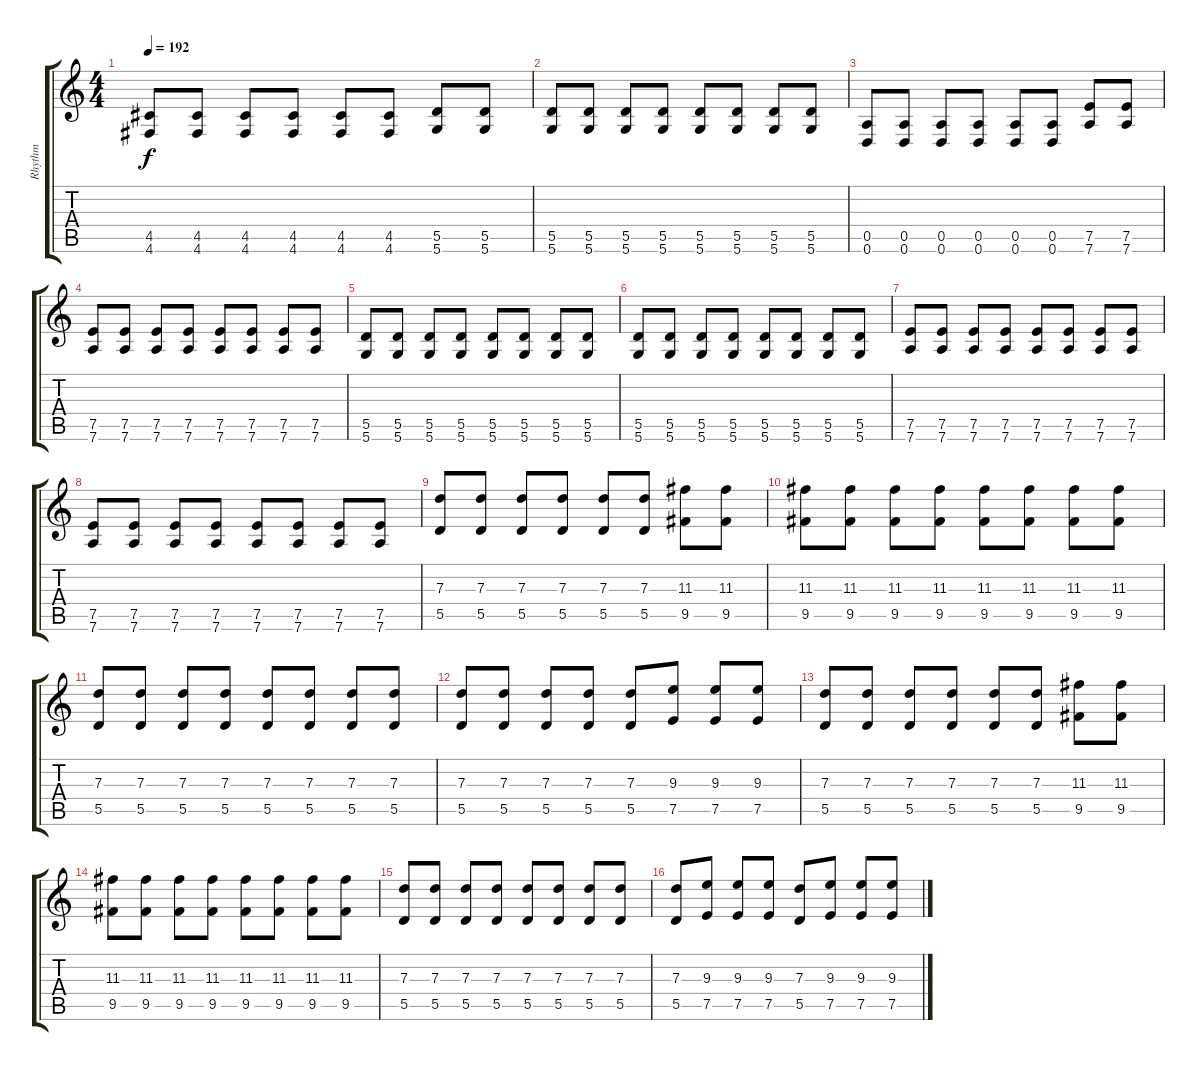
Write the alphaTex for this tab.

\track ("Rhythm" "Rhythm") {instrument overdrivenguitar}
\staff {score tabs}
\tuning (E4 B3 G3 D3 A2 D2) {hide}
\ts (4 4)
\tempo 192
\clef g2
\ks c
(4.5 4.6).8{dy f} (4.5 4.6).8 (4.5 4.6).8 (4.5 4.6).8 (4.5 4.6).8 (4.5 4.6).8 (5.5 5.6).8 (5.5 5.6).8 |
(5.5 5.6).8 (5.5 5.6).8 (5.5 5.6).8 (5.5 5.6).8 (5.5 5.6).8 (5.5 5.6).8 (5.5 5.6).8 (5.5 5.6).8 |
(0.5 0.6).8 (0.5 0.6).8 (0.5 0.6).8 (0.5 0.6).8 (0.5 0.6).8 (0.5 0.6).8 (7.5 7.6).8 (7.5 7.6).8 |
(7.5 7.6).8 (7.5 7.6).8 (7.5 7.6).8 (7.5 7.6).8 (7.5 7.6).8 (7.5 7.6).8 (7.5 7.6).8 (7.5 7.6).8 |
(5.5 5.6).8 (5.5 5.6).8 (5.5 5.6).8 (5.5 5.6).8 (5.5 5.6).8 (5.5 5.6).8 (5.5 5.6).8 (5.5 5.6).8 |
(5.5 5.6).8 (5.5 5.6).8 (5.5 5.6).8 (5.5 5.6).8 (5.5 5.6).8 (5.5 5.6).8 (5.5 5.6).8 (5.5 5.6).8 |
(7.5 7.6).8 (7.5 7.6).8 (7.5 7.6).8 (7.5 7.6).8 (7.5 7.6).8 (7.5 7.6).8 (7.5 7.6).8 (7.5 7.6).8 |
(7.5 7.6).8 (7.5 7.6).8 (7.5 7.6).8 (7.5 7.6).8 (7.5 7.6).8 (7.5 7.6).8 (7.5 7.6).8 (7.5 7.6).8 |
(7.3 5.5).8 (7.3 5.5).8 (7.3 5.5).8 (7.3 5.5).8 (7.3 5.5).8 (7.3 5.5).8 (11.3 9.5).8 (11.3 9.5).8 |
(11.3 9.5).8 (11.3 9.5).8 (11.3 9.5).8 (11.3 9.5).8 (11.3 9.5).8 (11.3 9.5).8 (11.3 9.5).8 (11.3 9.5).8 |
(7.3 5.5).8 (7.3 5.5).8 (7.3 5.5).8 (7.3 5.5).8 (7.3 5.5).8 (7.3 5.5).8 (7.3 5.5).8 (7.3 5.5).8 |
(7.3 5.5).8 (7.3 5.5).8 (7.3 5.5).8 (7.3 5.5).8 (7.3 5.5).8 (9.3 7.5).8 (9.3 7.5).8 (9.3 7.5).8 |
(7.3 5.5).8 (7.3 5.5).8 (7.3 5.5).8 (7.3 5.5).8 (7.3 5.5).8 (7.3 5.5).8 (11.3 9.5).8 (11.3 9.5).8 |
(11.3 9.5).8 (11.3 9.5).8 (11.3 9.5).8 (11.3 9.5).8 (11.3 9.5).8 (11.3 9.5).8 (11.3 9.5).8 (11.3 9.5).8 |
(7.3 5.5).8 (7.3 5.5).8 (7.3 5.5).8 (7.3 5.5).8 (7.3 5.5).8 (7.3 5.5).8 (7.3 5.5).8 (7.3 5.5).8 |
(7.3 5.5).8 (9.3 7.5).8 (9.3 7.5).8 (9.3 7.5).8 (7.3 5.5).8 (9.3 7.5).8 (9.3 7.5).8 (9.3 7.5).8
